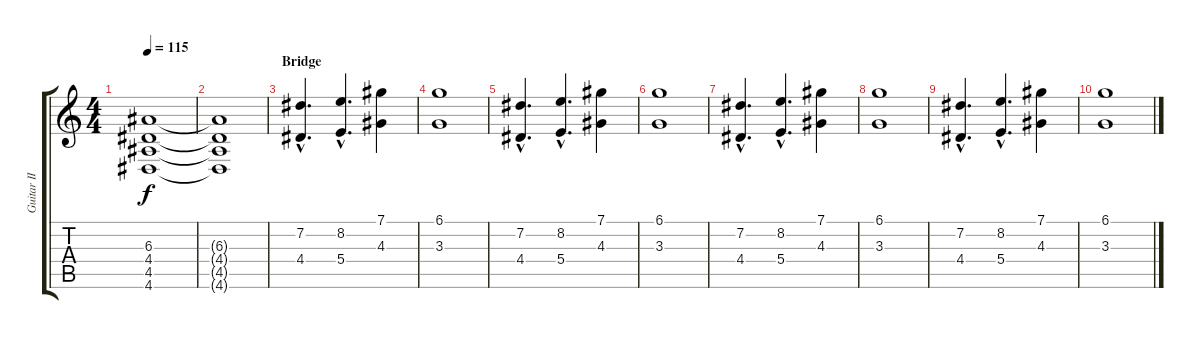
\track ("Guitar II" "Guitar II") {instrument distortionguitar}
\staff {score tabs}
\tuning (Db4 Ab3 E3 B2 Gb2 B1) {hide}
\ts (4 4)
\tempo 115
\clef g2
\ks c
(6.3 4.4 4.5 4.6).1{dy f} |
(6.3{t} 4.4{t} 4.5{t} 4.6{t}).1 |
\section ("" "Bridge")
(7.2{hac} 4.4{hac}).4{d} (8.2{hac} 5.4{hac}).4{d} (7.1 4.3).4 |
(6.1 3.3).1 |
(7.2{hac} 4.4{hac}).4{d} (8.2{hac} 5.4{hac}).4{d} (7.1 4.3).4 |
(6.1 3.3).1 |
(7.2{hac} 4.4{hac}).4{d} (8.2{hac} 5.4{hac}).4{d} (7.1 4.3).4 |
(6.1 3.3).1 |
(7.2{hac} 4.4{hac}).4{d} (8.2{hac} 5.4{hac}).4{d} (7.1 4.3).4 |
(6.1 3.3).1
